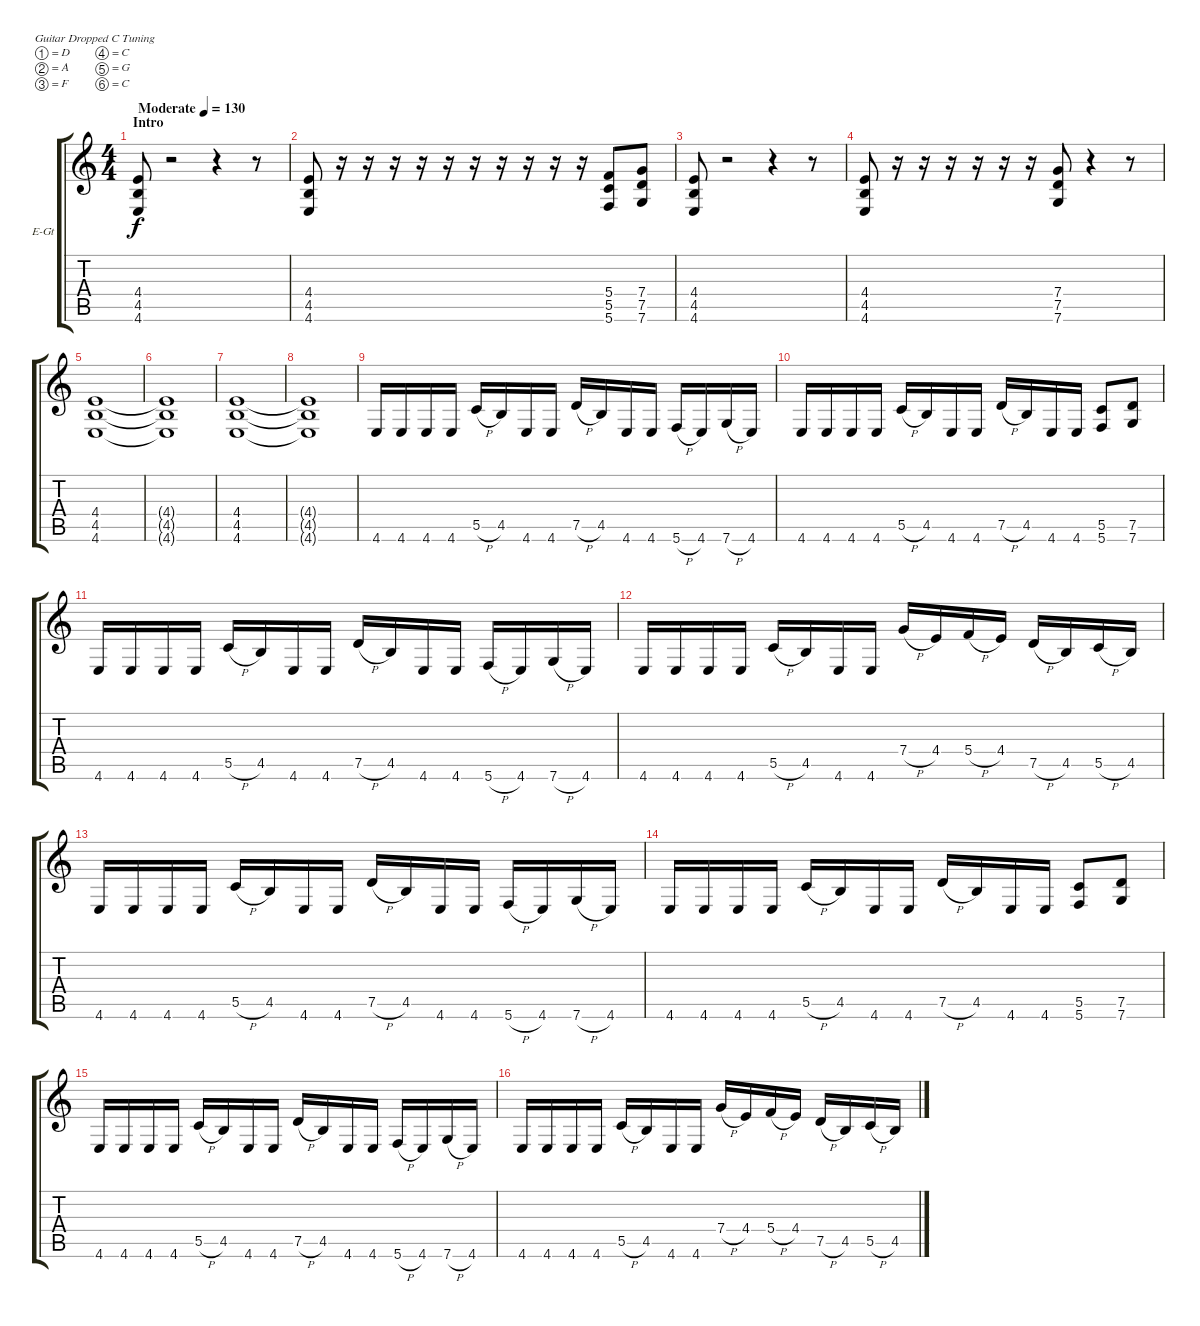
\bracketExtendMode groupsimilarinstruments
\firstSystemTrackNameOrientation horizontal
\otherSystemsTrackNameOrientation horizontal
\track ("Michael Paget " "E-Gt") {instrument distortionguitar}
\staff {score tabs}
\tuning (D4 A3 F3 C3 G2 C2)
\ts (4 4)
\beaming (8 2 2 2 2)
\section ("" "Intro")
\tempo (130 "Moderate")
\clef g2
\ks c
(4.4 4.5 4.6).8{dy f instrument distortionguitar} r.2 r.4 r.8 |
(4.4 4.5 4.6).8 r.16 r.16 r.16 r.16 r.16 r.16 r.16 r.16 r.16 r.16 (5.4 5.5 5.6).8 (7.4 7.5 7.6).8 |
(4.4 4.5 4.6).8 r.2 r.4 r.8 |
(4.4 4.5 4.6).8 r.16 r.16 r.16 r.16 r.16 r.16 (7.4 7.5 7.6).8 r.4 r.8 |
(4.4 4.5 4.6).1 |
(4.4{t} 4.5{t} 4.6{t}).1 |
(4.4 4.5 4.6).1 |
(4.4{t} 4.5{t} 4.6{t}).1 |
4.6.16 4.6.16 4.6.16 4.6.16 5.5{h}.16 4.5.16 4.6.16 4.6.16 7.5{h}.16 4.5.16 4.6.16 4.6.16 5.6{h}.16 4.6.16 7.6{h}.16 4.6.16 |
4.6.16 4.6.16 4.6.16 4.6.16 5.5{h}.16 4.5.16 4.6.16 4.6.16 7.5{h}.16 4.5.16 4.6.16 4.6.16 (5.5 5.6).8 (7.5 7.6).8 |
4.6.16 4.6.16 4.6.16 4.6.16 5.5{h}.16 4.5.16 4.6.16 4.6.16 7.5{h}.16 4.5.16 4.6.16 4.6.16 5.6{h}.16 4.6.16 7.6{h}.16 4.6.16 |
4.6.16 4.6.16 4.6.16 4.6.16 5.5{h}.16 4.5.16 4.6.16 4.6.16 7.4{h}.16 4.4.16 5.4{h}.16 4.4.16 7.5{h}.16 4.5.16 5.5{h}.16 4.5.16 |
4.6.16 4.6.16 4.6.16 4.6.16 5.5{h}.16 4.5.16 4.6.16 4.6.16 7.5{h}.16 4.5.16 4.6.16 4.6.16 5.6{h}.16 4.6.16 7.6{h}.16 4.6.16 |
4.6.16 4.6.16 4.6.16 4.6.16 5.5{h}.16 4.5.16 4.6.16 4.6.16 7.5{h}.16 4.5.16 4.6.16 4.6.16 (5.5 5.6).8 (7.5 7.6).8 |
4.6.16 4.6.16 4.6.16 4.6.16 5.5{h}.16 4.5.16 4.6.16 4.6.16 7.5{h}.16 4.5.16 4.6.16 4.6.16 5.6{h}.16 4.6.16 7.6{h}.16 4.6.16 |
4.6.16 4.6.16 4.6.16 4.6.16 5.5{h}.16 4.5.16 4.6.16 4.6.16 7.4{h}.16 4.4.16 5.4{h}.16 4.4.16 7.5{h}.16 4.5.16 5.5{h}.16 4.5.16
